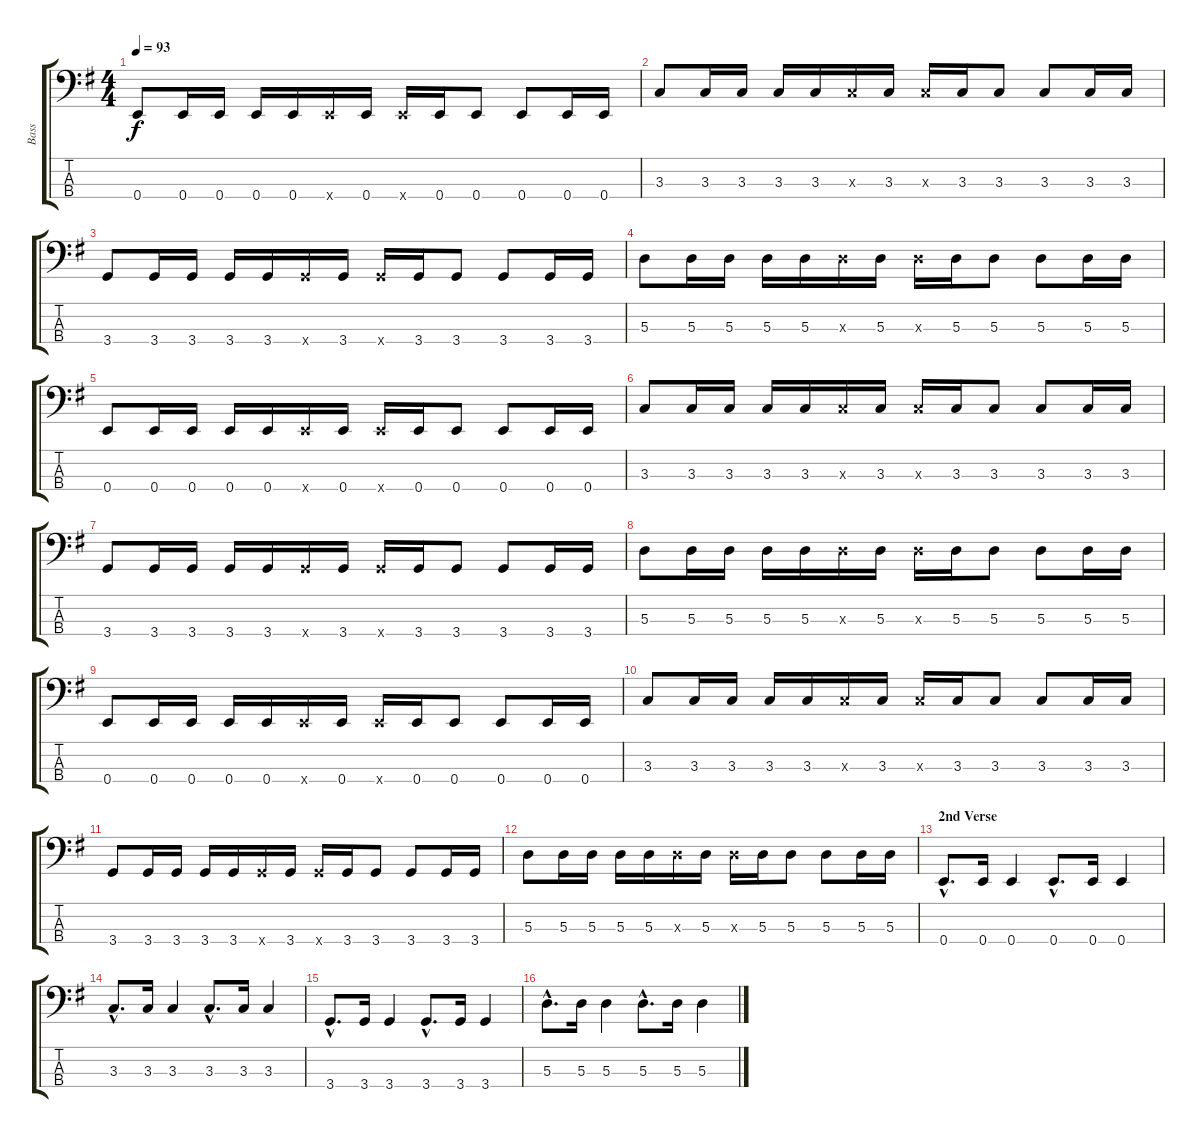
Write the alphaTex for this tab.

\track ("Bass" "Bass") {instrument electricbasspick}
\staff {score tabs}
\tuning (G2 D2 A1 E1) {hide}
\ts (4 4)
\tempo 93
\clef f4
\ks eminor
0.4.8{dy f} 0.4.16 0.4.16 0.4.16 0.4.16 0.4{x}.16 0.4.16 0.4{x}.16 0.4.16 0.4.8 0.4.8 0.4.16 0.4.16 |
3.3.8 3.3.16 3.3.16 3.3.16 3.3.16 3.3{x}.16 3.3.16 3.3{x}.16 3.3.16 3.3.8 3.3.8 3.3.16 3.3.16 |
3.4.8 3.4.16 3.4.16 3.4.16 3.4.16 3.4{x}.16 3.4.16 3.4{x}.16 3.4.16 3.4.8 3.4.8 3.4.16 3.4.16 |
5.3.8 5.3.16 5.3.16 5.3.16 5.3.16 5.3{x}.16 5.3.16 5.3{x}.16 5.3.16 5.3.8 5.3.8 5.3.16 5.3.16 |
0.4.8 0.4.16 0.4.16 0.4.16 0.4.16 0.4{x}.16 0.4.16 0.4{x}.16 0.4.16 0.4.8 0.4.8 0.4.16 0.4.16 |
3.3.8 3.3.16 3.3.16 3.3.16 3.3.16 3.3{x}.16 3.3.16 3.3{x}.16 3.3.16 3.3.8 3.3.8 3.3.16 3.3.16 |
3.4.8 3.4.16 3.4.16 3.4.16 3.4.16 3.4{x}.16 3.4.16 3.4{x}.16 3.4.16 3.4.8 3.4.8 3.4.16 3.4.16 |
5.3.8 5.3.16 5.3.16 5.3.16 5.3.16 5.3{x}.16 5.3.16 5.3{x}.16 5.3.16 5.3.8 5.3.8 5.3.16 5.3.16 |
0.4.8 0.4.16 0.4.16 0.4.16 0.4.16 0.4{x}.16 0.4.16 0.4{x}.16 0.4.16 0.4.8 0.4.8 0.4.16 0.4.16 |
3.3.8 3.3.16 3.3.16 3.3.16 3.3.16 3.3{x}.16 3.3.16 3.3{x}.16 3.3.16 3.3.8 3.3.8 3.3.16 3.3.16 |
3.4.8 3.4.16 3.4.16 3.4.16 3.4.16 3.4{x}.16 3.4.16 3.4{x}.16 3.4.16 3.4.8 3.4.8 3.4.16 3.4.16 |
5.3.8 5.3.16 5.3.16 5.3.16 5.3.16 5.3{x}.16 5.3.16 5.3{x}.16 5.3.16 5.3.8 5.3.8 5.3.16 5.3.16 |
\section ("" "2nd Verse")
0.4{hac}.8{d} 0.4.16 0.4.4 0.4{hac}.8{d} 0.4.16 0.4.4 |
3.3{hac}.8{d} 3.3.16 3.3.4 3.3{hac}.8{d} 3.3.16 3.3.4 |
3.4{hac}.8{d} 3.4.16 3.4.4 3.4{hac}.8{d} 3.4.16 3.4.4 |
5.3{hac}.8{d} 5.3.16 5.3.4 5.3{hac}.8{d} 5.3.16 5.3.4
